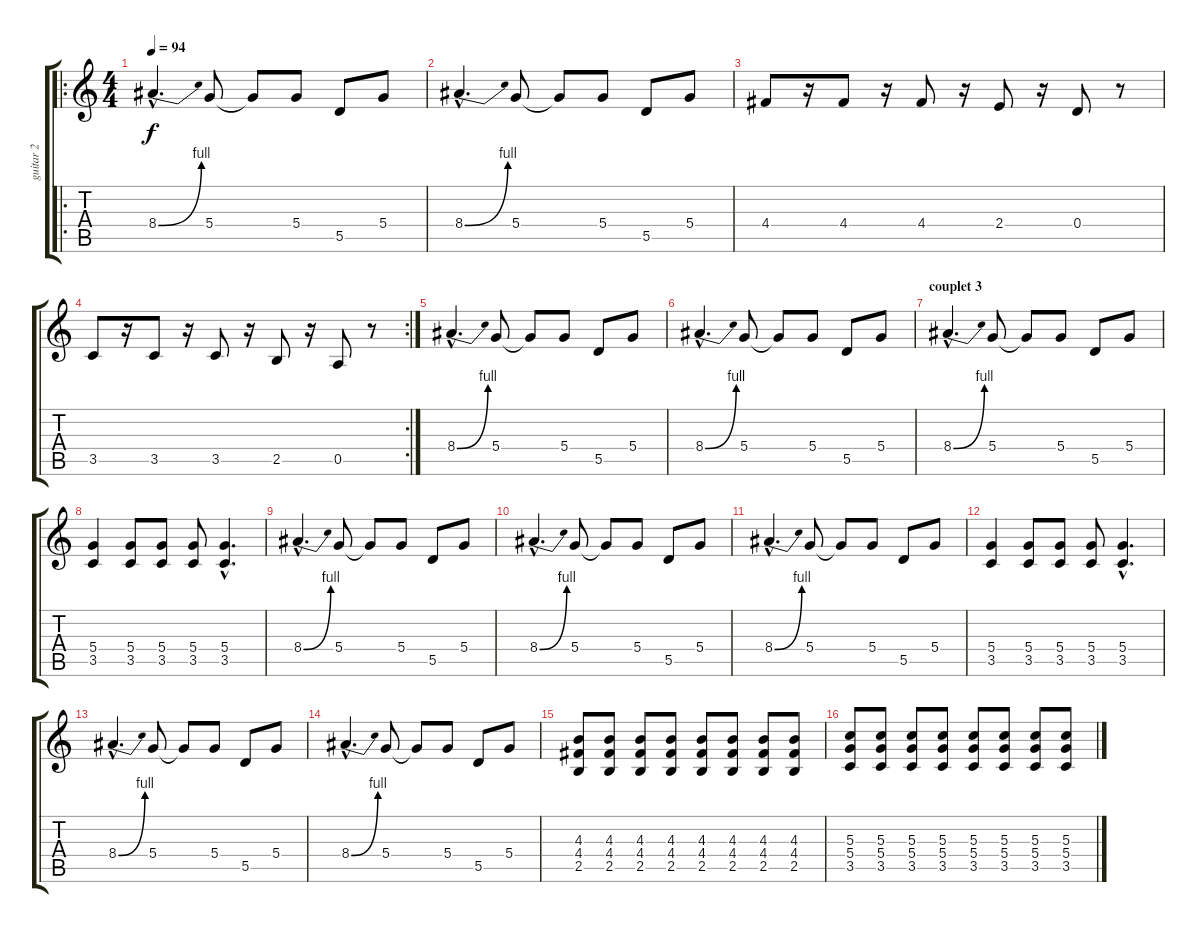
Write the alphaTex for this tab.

\track ("guitar 2" "guitar 2") {instrument acousticguitarsteel}
\staff {score tabs}
\tuning (E4 B3 G3 D3 A2 E2) {hide}
\ro
\ts (4 4)
\tempo 94
\clef g2
\ks c
8.4{be (bend 0 0 60 4) hac}.4{d dy f} 5.4.8 5.4{t}.8 5.4.8 5.5.8 5.4.8 |
8.4{be (bend 0 0 60 4) hac}.4{d} 5.4.8 5.4{t}.8 5.4.8 5.5.8 5.4.8 |
4.4.8 r.16 4.4.8 r.16 4.4.8 r.16 2.4.8 r.16 0.4.8 r.8 |
\rc 2
3.5.8 r.16 3.5.8 r.16 3.5.8 r.16 2.5.8 r.16 0.5.8 r.8 |
8.4{be (bend 0 0 60 4) hac}.4{d} 5.4.8 5.4{t}.8 5.4.8 5.5.8 5.4.8 |
8.4{be (bend 0 0 60 4) hac}.4{d} 5.4.8 5.4{t}.8 5.4.8 5.5.8 5.4.8 |
\section ("" "couplet 3")
8.4{be (bend 0 0 60 4) hac}.4{d} 5.4.8 5.4{t}.8 5.4.8 5.5.8 5.4.8 |
(5.4 3.5).4 (5.4 3.5).8 (5.4 3.5).8 (5.4 3.5).8 (5.4{hac} 3.5{hac}).4{d} |
8.4{be (bend 0 0 60 4) hac}.4{d} 5.4.8 5.4{t}.8 5.4.8 5.5.8 5.4.8 |
8.4{be (bend 0 0 60 4) hac}.4{d} 5.4.8 5.4{t}.8 5.4.8 5.5.8 5.4.8 |
8.4{be (bend 0 0 60 4) hac}.4{d} 5.4.8 5.4{t}.8 5.4.8 5.5.8 5.4.8 |
(5.4 3.5).4 (5.4 3.5).8 (5.4 3.5).8 (5.4 3.5).8 (5.4{hac} 3.5{hac}).4{d} |
8.4{be (bend 0 0 60 4) hac}.4{d} 5.4.8 5.4{t}.8 5.4.8 5.5.8 5.4.8 |
8.4{be (bend 0 0 60 4) hac}.4{d} 5.4.8 5.4{t}.8 5.4.8 5.5.8 5.4.8 |
(4.3 4.4 2.5).8 (4.3 4.4 2.5).8 (4.3 4.4 2.5).8 (4.3 4.4 2.5).8 (4.3 4.4 2.5).8 (4.3 4.4 2.5).8 (4.3 4.4 2.5).8 (4.3 4.4 2.5).8 |
(5.3 5.4 3.5).8 (5.3 5.4 3.5).8 (5.3 5.4 3.5).8 (5.3 5.4 3.5).8 (5.3 5.4 3.5).8 (5.3 5.4 3.5).8 (5.3 5.4 3.5).8 (5.3 5.4 3.5).8
